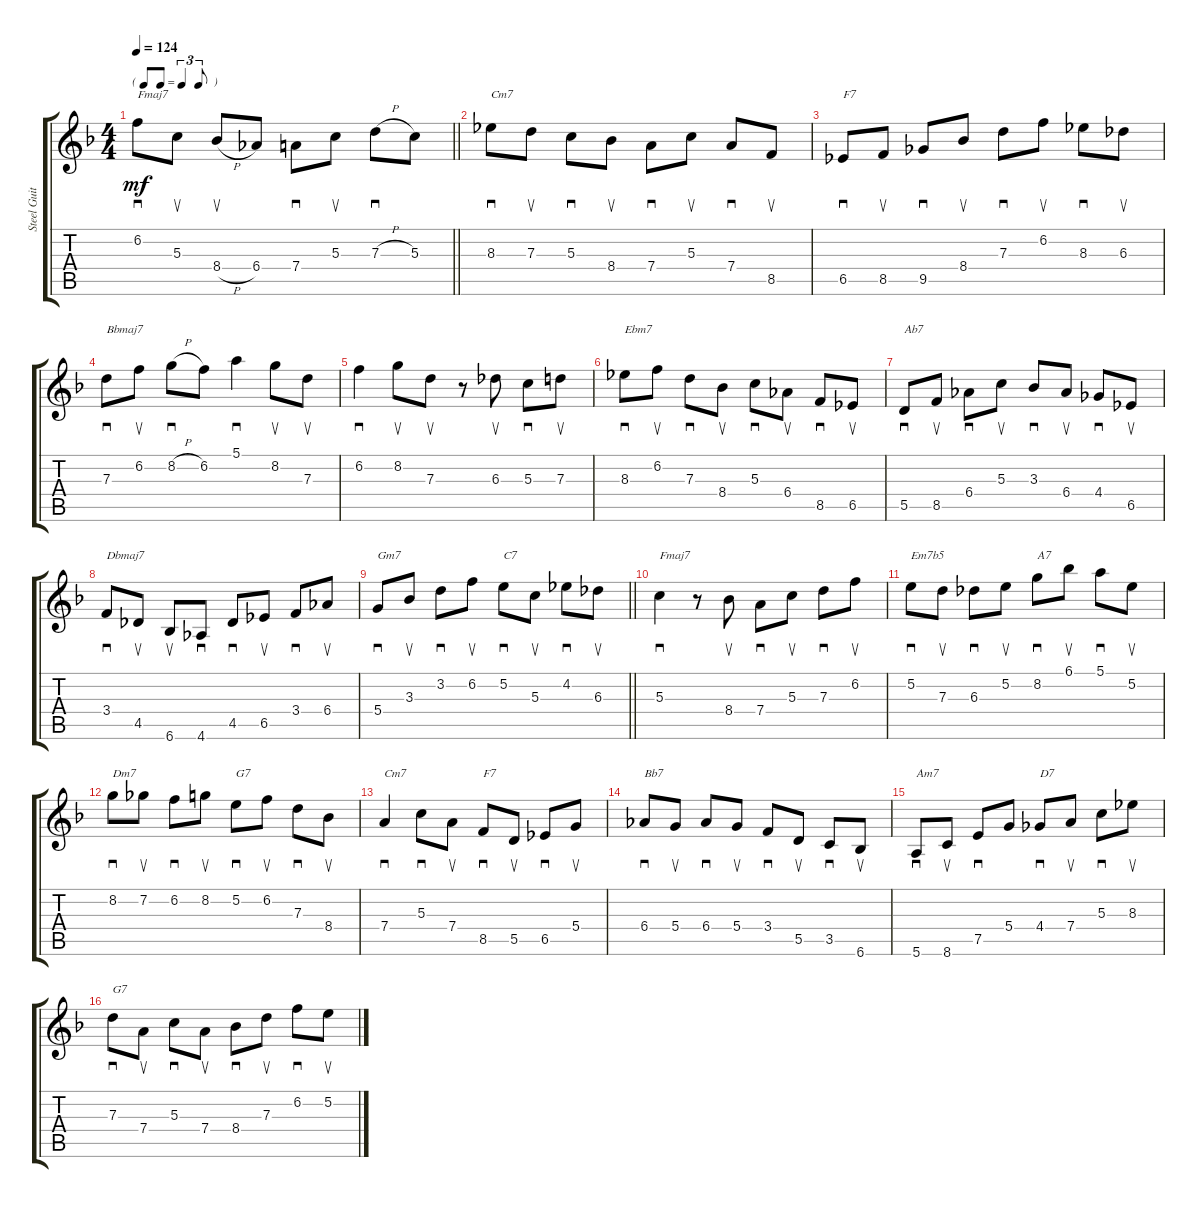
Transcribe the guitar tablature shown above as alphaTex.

\track ("Steel Guitar" "Steel Guit") {instrument acousticguitarsteel}
\staff {score tabs}
\tuning (E4 B3 G3 D3 A2 E2) {hide}
\ts (4 4)
\tf triplet8th
\tempo 124
\clef g2
\barLineRight lightlight
\ks f
6.2.8{sd txt "Fmaj7" dy mf} 5.3.8{su} 8.4{h}.8{su} 6.4.8 7.4.8{sd} 5.3.8{su} 7.3{h}.8{sd} 5.3.8 |
8.3.8{sd txt "Cm7"} 7.3.8{su} 5.3.8{sd} 8.4.8{su} 7.4.8{sd} 5.3.8{su} 7.4.8{sd} 8.5.8{su} |
6.5.8{sd txt "F7"} 8.5.8{su} 9.5.8{sd} 8.4.8{su} 7.3.8{sd} 6.2.8{su} 8.3.8{sd} 6.3.8{su} |
7.3.8{sd txt "Bbmaj7"} 6.2.8{su} 8.2{h}.8{sd} 6.2.8 5.1.4{sd} 8.2.8{su} 7.3.8{su} |
6.2.4{sd} 8.2.8{su} 7.3.8{su} r.8 6.3.8{su} 5.3.8{sd} 7.3.8{su} |
8.3.8{sd txt "Ebm7"} 6.2.8{su} 7.3.8{sd} 8.4.8{su} 5.3.8{sd} 6.4.8{su} 8.5.8{sd} 6.5.8{su} |
5.5.8{sd txt "Ab7"} 8.5.8{su} 6.4.8{sd} 5.3.8{su} 3.3.8{sd} 6.4.8{su} 4.4.8{sd} 6.5.8{su} |
3.4.8{sd txt "Dbmaj7"} 4.5.8{su} 6.6.8{su} 4.6.8{sd} 4.5.8{sd} 6.5.8{su} 3.4.8{sd} 6.4.8{su} |
\barLineRight lightlight
5.4.8{sd txt "Gm7"} 3.3.8{su} 3.2.8{sd} 6.2.8{su} 5.2.8{sd txt "C7"} 5.3.8{su} 4.2.8{sd} 6.3.8{su} |
5.3.4{sd txt "Fmaj7"} r.8 8.4.8{su} 7.4.8{sd} 5.3.8{su} 7.3.8{sd} 6.2.8{su} |
5.2.8{sd txt "Em7b5"} 7.3.8{su} 6.3.8{sd} 5.2.8{su} 8.2.8{sd txt "A7"} 6.1.8{su} 5.1.8{sd} 5.2.8{su} |
8.2.8{sd txt "Dm7"} 7.2.8{su} 6.2.8{sd} 8.2.8{su} 5.2.8{sd txt "G7"} 6.2.8{su} 7.3.8{sd} 8.4.8{su} |
7.4.4{sd txt "Cm7"} 5.3.8{sd} 7.4.8{su} 8.5.8{sd txt "F7"} 5.5.8{su} 6.5.8{sd} 5.4.8{su} |
6.4.8{sd txt "Bb7"} 5.4.8{su} 6.4.8{sd} 5.4.8{su} 3.4.8{sd} 5.5.8{su} 3.5.8{sd} 6.6.8{su} |
5.6.8{sd txt "Am7"} 8.6.8{su} 7.5.8{sd} 5.4.8 4.4.8{sd txt "D7"} 7.4.8{su} 5.3.8{sd} 8.3.8{su} |
7.3.8{sd txt "G7"} 7.4.8{su} 5.3.8{sd} 7.4.8{su} 8.4.8{sd} 7.3.8{su} 6.2.8{sd} 5.2.8{su}
